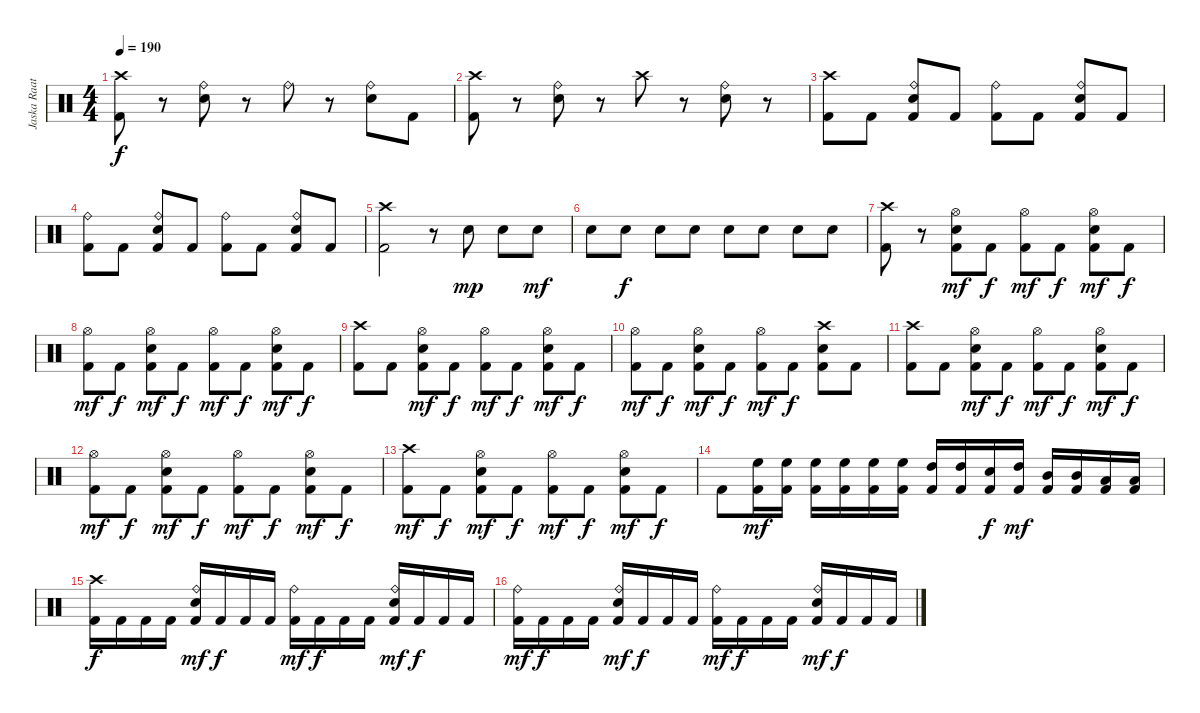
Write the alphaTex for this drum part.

\track ("Jaska Raatikainen" "Jaska Raat") {instrument percussion}
\staff {score}
\articulation defaults
\ts (4 4)
\tempo 190
\clef neutral
\ks c
("Crash high (hit)" "Kick (hit) 2").8{dy f} r.8 ("Ride (bell)" "Snare (hit) 2").8 r.8 "Ride (bell)".8 r.8 ("Ride (bell)" "Snare (hit) 2").8 "Kick (hit) 2".8 |
("Crash high (hit)" "Kick (hit) 2").8 r.8 ("Ride (bell)" "Snare (hit) 2").8 r.8 "Crash high (hit)".8 r.8 ("Ride (bell)" "Snare (hit) 2").8 r.8 |
("Crash high (hit)" "Kick (hit) 2").8 "Kick (hit) 2".8 ("Ride (bell)" "Snare (hit) 2" "Kick (hit) 2").8 "Kick (hit) 2".8 ("Ride (bell)" "Kick (hit) 2").8 "Kick (hit) 2".8 ("Ride (bell)" "Snare (hit) 2" "Kick (hit) 2").8 "Kick (hit) 2".8 |
("Ride (bell)" "Kick (hit) 2").8 "Kick (hit) 2".8 ("Ride (bell)" "Snare (hit) 2" "Kick (hit) 2").8 "Kick (hit) 2".8 ("Ride (bell)" "Kick (hit) 2").8 "Kick (hit) 2".8 ("Ride (bell)" "Snare (hit) 2" "Kick (hit) 2").8 "Kick (hit) 2".8 |
("Crash high (hit)" "Kick (hit) 2").2 r.8 "Snare (hit) 2".8{dy mp} "Snare (hit) 2".8 "Snare (hit) 2".8{dy mf} |
"Snare (hit) 2".8 "Snare (hit) 2".8{dy f} "Snare (hit) 2".8 "Snare (hit) 2".8 "Snare (hit) 2".8 "Snare (hit) 2".8 "Snare (hit) 2".8 "Snare (hit) 2".8 |
("Crash high (hit)" "Kick (hit) 2").8 r.8 ("Hi-Hat (open)" "Snare (hit) 2" "Kick (hit) 2").8{dy mf} "Kick (hit) 2".8{dy f} ("Hi-Hat (open)" "Kick (hit) 2").8{dy mf} "Kick (hit) 2".8{dy f} ("Hi-Hat (open)" "Snare (hit) 2" "Kick (hit) 2").8{dy mf} "Kick (hit) 2".8{dy f} |
("Hi-Hat (open)" "Kick (hit) 2").8{dy mf} "Kick (hit) 2".8{dy f} ("Hi-Hat (open)" "Snare (hit) 2" "Kick (hit) 2").8{dy mf} "Kick (hit) 2".8{dy f} ("Hi-Hat (open)" "Kick (hit) 2").8{dy mf} "Kick (hit) 2".8{dy f} ("Hi-Hat (open)" "Snare (hit) 2" "Kick (hit) 2").8{dy mf} "Kick (hit) 2".8{dy f} |
("Crash high (hit)" "Kick (hit) 2").8 "Kick (hit) 2".8 ("Hi-Hat (open)" "Snare (hit) 2" "Kick (hit) 2").8{dy mf} "Kick (hit) 2".8{dy f} ("Hi-Hat (open)" "Kick (hit) 2").8{dy mf} "Kick (hit) 2".8{dy f} ("Hi-Hat (open)" "Snare (hit) 2" "Kick (hit) 2").8{dy mf} "Kick (hit) 2".8{dy f} |
("Hi-Hat (open)" "Kick (hit) 2").8{dy mf} "Kick (hit) 2".8{dy f} ("Hi-Hat (open)" "Snare (hit) 2" "Kick (hit) 2").8{dy mf} "Kick (hit) 2".8{dy f} ("Hi-Hat (open)" "Kick (hit) 2").8{dy mf} "Kick (hit) 2".8{dy f} ("Crash high (hit)" "Snare (hit) 2" "Kick (hit) 2").8 "Kick (hit) 2".8 |
("Crash high (hit)" "Kick (hit) 2").8 "Kick (hit) 2".8 ("Hi-Hat (open)" "Snare (hit) 2" "Kick (hit) 2").8{dy mf} "Kick (hit) 2".8{dy f} ("Hi-Hat (open)" "Kick (hit) 2").8{dy mf} "Kick (hit) 2".8{dy f} ("Hi-Hat (open)" "Snare (hit) 2" "Kick (hit) 2").8{dy mf} "Kick (hit) 2".8{dy f} |
("Hi-Hat (open)" "Kick (hit) 2").8{dy mf} "Kick (hit) 2".8{dy f} ("Hi-Hat (open)" "Snare (hit) 2" "Kick (hit) 2").8{dy mf} "Kick (hit) 2".8{dy f} ("Hi-Hat (open)" "Kick (hit) 2").8{dy mf} "Kick (hit) 2".8{dy f} ("Hi-Hat (open)" "Snare (hit) 2" "Kick (hit) 2").8{dy mf} "Kick (hit) 2".8{dy f} |
("Crash high (hit)" "Kick (hit) 2").8{dy mf} "Kick (hit) 2".8{dy f} ("Hi-Hat (open)" "Snare (hit) 2" "Kick (hit) 2").8{dy mf} "Kick (hit) 2".8{dy f} ("Hi-Hat (open)" "Kick (hit) 2").8{dy mf} "Kick (hit) 2".8{dy f} ("Hi-Hat (open)" "Snare (hit) 2" "Kick (hit) 2").8{dy mf} "Kick (hit) 2".8{dy f} |
"Kick (hit) 2".8 ("High Floor Tom (hit)" "Kick (hit) 2").16{dy mf} ("High Floor Tom (hit)" "Kick (hit) 2").16 ("High Floor Tom (hit)" "Kick (hit) 2").16 ("High Floor Tom (hit)" "Kick (hit) 2").16 ("High Floor Tom (hit)" "Kick (hit) 2").16 ("High Floor Tom (hit)" "Kick (hit) 2").16 ("High Tom (hit)" "Kick (hit) 2").16 ("High Tom (hit)" "Kick (hit) 2").16 ("Snare (hit) 2" "Kick (hit) 2").16{dy f} ("High Tom (hit)" "Kick (hit) 2").16{dy mf} ("Mid Tom (hit)" "Kick (hit) 2").16 ("Mid Tom (hit)" "Kick (hit) 2").16 ("Low Tom (hit)" "Kick (hit) 2").16 ("Low Tom (hit)" "Kick (hit) 2").16 |
("Crash high (hit)" "Kick (hit) 2").16{dy f} "Kick (hit) 2".16 "Kick (hit) 2".16 "Kick (hit) 2".16 ("Ride (bell)" "Snare (hit) 2" "Kick (hit) 2").16{dy mf} "Kick (hit) 2".16{dy f} "Kick (hit) 2".16 "Kick (hit) 2".16 ("Ride (bell)" "Kick (hit) 2").16{dy mf} "Kick (hit) 2".16{dy f} "Kick (hit) 2".16 "Kick (hit) 2".16 ("Ride (bell)" "Snare (hit) 2" "Kick (hit) 2").16{dy mf} "Kick (hit) 2".16{dy f} "Kick (hit) 2".16 "Kick (hit) 2".16 |
("Ride (bell)" "Kick (hit) 2").16{dy mf} "Kick (hit) 2".16{dy f} "Kick (hit) 2".16 "Kick (hit) 2".16 ("Ride (bell)" "Snare (hit) 2" "Kick (hit) 2").16{dy mf} "Kick (hit) 2".16{dy f} "Kick (hit) 2".16 "Kick (hit) 2".16 ("Ride (bell)" "Kick (hit) 2").16{dy mf} "Kick (hit) 2".16{dy f} "Kick (hit) 2".16 "Kick (hit) 2".16 ("Ride (bell)" "Snare (hit) 2" "Kick (hit) 2").16{dy mf} "Kick (hit) 2".16{dy f} "Kick (hit) 2".16 "Kick (hit) 2".16
